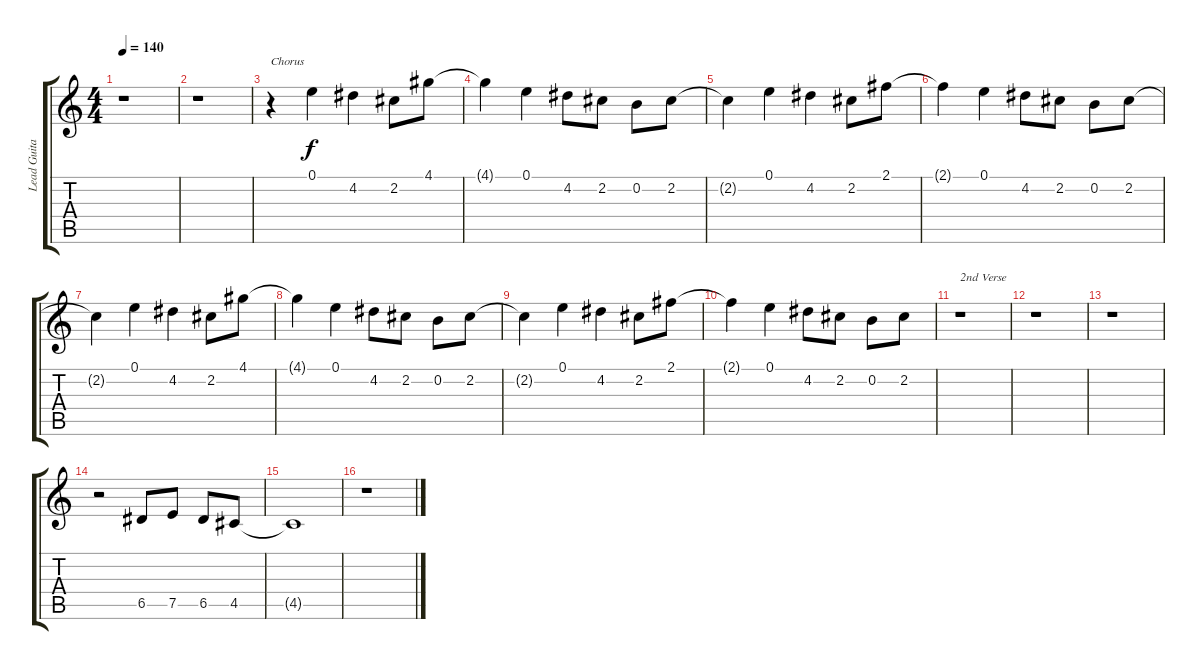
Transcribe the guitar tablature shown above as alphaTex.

\track ("Lead Guitar" "Lead Guita") {instrument electricguitarclean}
\staff {score tabs}
\tuning (E4 B3 G3 D3 A2 E2) {hide}
\ts (4 4)
\tempo 140
\clef g2
\ks c
r.1{dy f} |
r.1 |
r.4{txt "Chorus"} 0.1.4 4.2.4 2.2.8 4.1.8 |
4.1{t}.4 0.1.4 4.2.8 2.2.8 0.2.8 2.2.8 |
2.2{t}.4 0.1.4 4.2.4 2.2.8 2.1.8 |
2.1{t}.4 0.1.4 4.2.8 2.2.8 0.2.8 2.2.8 |
2.2{t}.4 0.1.4 4.2.4 2.2.8 4.1.8 |
4.1{t}.4 0.1.4 4.2.8 2.2.8 0.2.8 2.2.8 |
2.2{t}.4 0.1.4 4.2.4 2.2.8 2.1.8 |
2.1{t}.4 0.1.4 4.2.8 2.2.8 0.2.8 2.2.8 |
r.1{txt "2nd Verse"} |
r.1 |
r.1 |
r.2 6.5.8 7.5.8 6.5.8 4.5.8 |
4.5{t}.1 |
r.1
